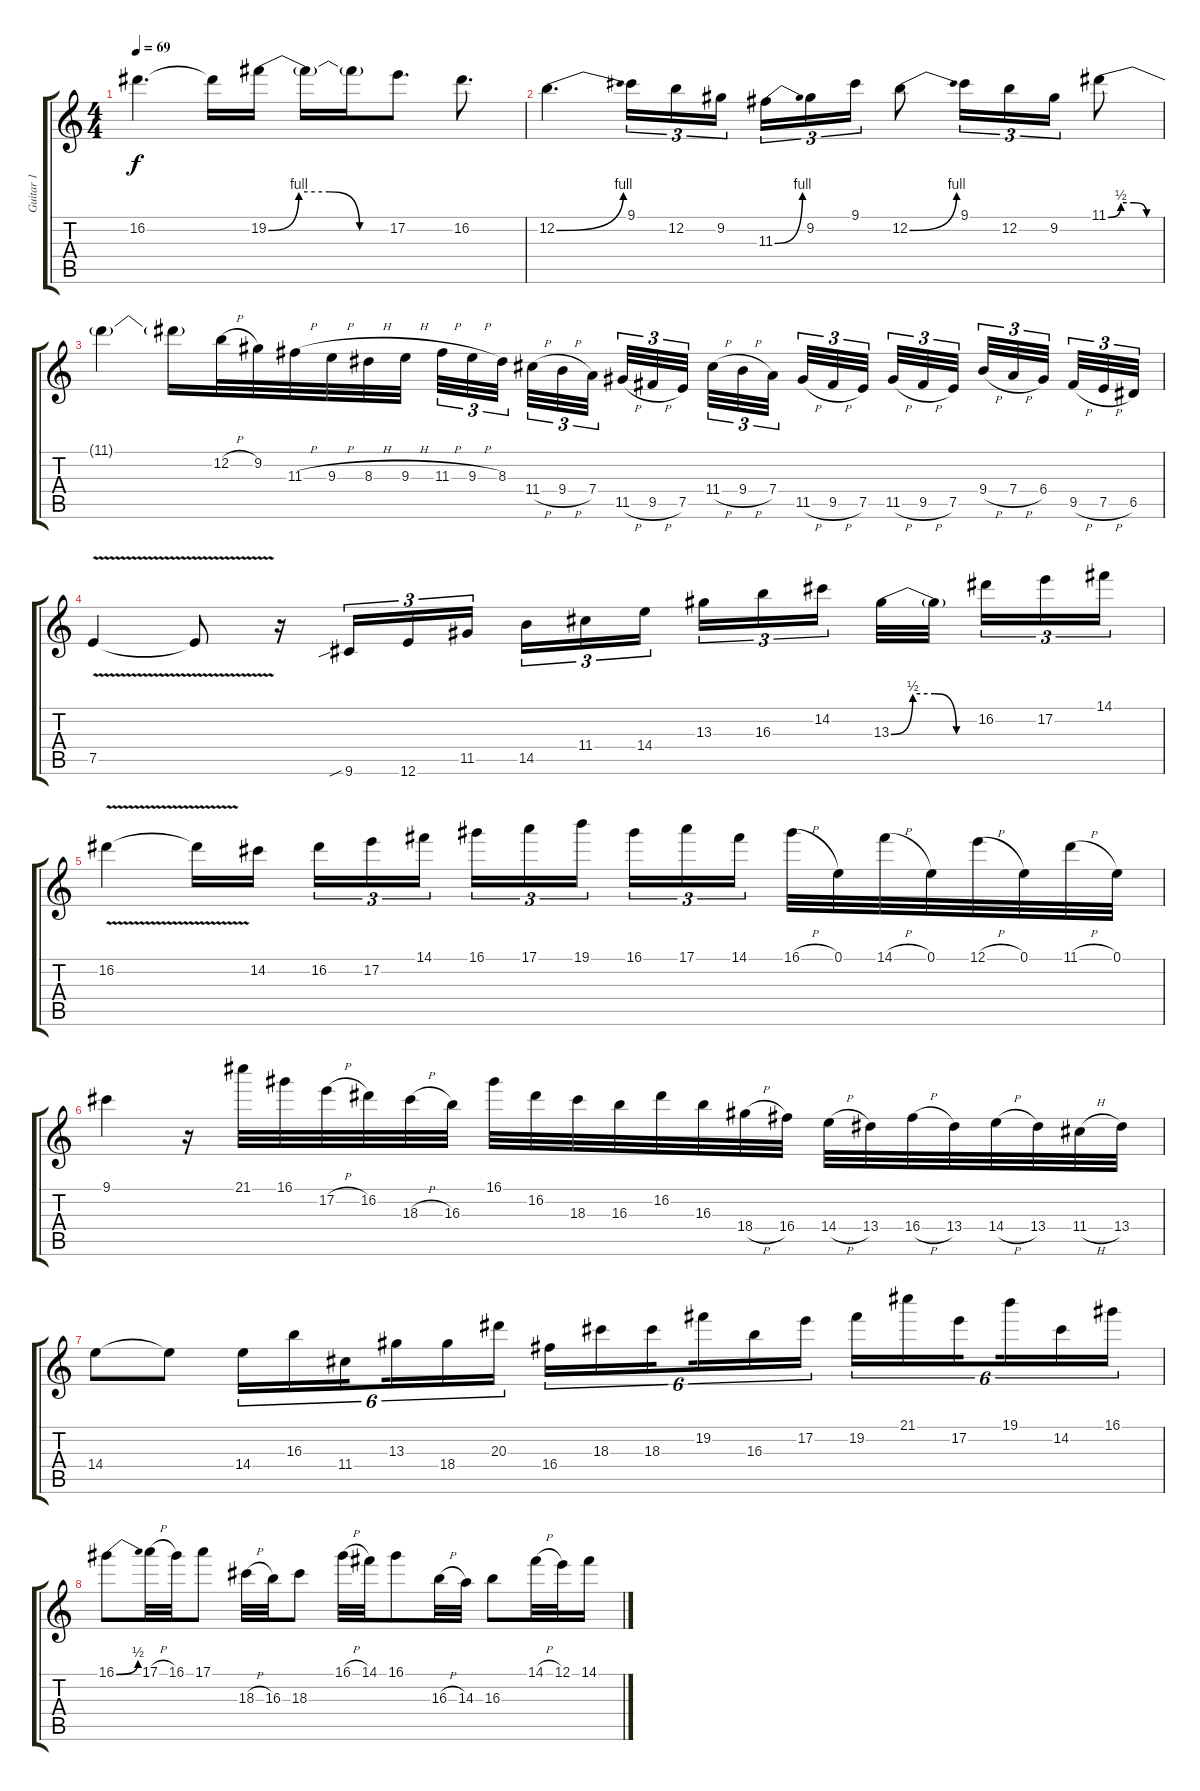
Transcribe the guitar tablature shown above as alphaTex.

\track ("Guitar 1" "Guitar 1") {instrument distortionguitar}
\staff {score tabs}
\tuning (E4 B3 G3 D3 A2 E2) {hide}
\ts (4 4)
\tempo 69
\clef g2
\ks c
16.2.4{d dy f} 16.2{t}.16 19.2{be (custom 0 0 15 4 30 4 45 0 60 0)}.16 19.2{t}.16 19.2{t}.16 17.2.8{d} 16.2.8{d} |
12.2{be (bend 0 0 60 4)}.4{d volume 16} 9.1.16{tu (3 2)} 12.2.16{tu (3 2)} 9.2.16{tu (3 2)} 11.3{be (bend 0 0 60 4)}.16{tu (3 2)} 9.2.16{tu (3 2)} 9.1.16{tu (3 2)} 12.2{be (bend 0 0 60 4)}.8 9.1.16{tu (3 2)} 12.2.16{tu (3 2)} 9.2.16{tu (3 2)} 11.1{be (custom 0 0 15 2 30 2 45 0 60 0)}.8 |
11.1{t}.4 11.1{t}.16 12.2{h}.32 9.2.32 11.3{h}.32 9.3{h}.32 8.3{h}.32 9.3{h}.32 11.3{h}.32{tu (3 2)} 9.3{h}.32{tu (3 2)} 8.3.32{tu (3 2) beam splitsecondary} 11.4{h}.32{tu (3 2)} 9.4{h}.32{tu (3 2)} 7.4.32{tu (3 2) beam splitsecondary} 11.5{h}.32{tu (3 2)} 9.5{h}.32{tu (3 2)} 7.5.32{tu (3 2) beam splitsecondary} 11.4{h}.32{tu (3 2)} 9.4{h}.32{tu (3 2)} 7.4.32{tu (3 2)} 11.5{h}.32{tu (3 2)} 9.5{h}.32{tu (3 2)} 7.5.32{tu (3 2) beam splitsecondary} 11.5{h}.32{tu (3 2)} 9.5{h}.32{tu (3 2)} 7.5.32{tu (3 2) beam splitsecondary} 9.4{h}.32{tu (3 2)} 7.4{h}.32{tu (3 2)} 6.4.32{tu (3 2) beam splitsecondary} 9.5{h}.32{tu (3 2)} 7.5{h}.32{tu (3 2)} 6.5.32{tu (3 2)} |
7.5{v}.4 7.5{t}.8 r.16 9.6{sib}.16{tu (3 2)} 12.6.16{tu (3 2)} 11.5.16{tu (3 2) beam splitsecondary} 14.5.16{tu (3 2)} 11.4.16{tu (3 2)} 14.4.16{tu (3 2) beam splitsecondary} 13.3.16{tu (3 2)} 16.3.16{tu (3 2)} 14.2.16{tu (3 2) beam splitsecondary} 13.3{be (custom 0 0 15 2 30 2 45 0 60 0)}.32 13.3{t}.32{beam splitsecondary} 16.2.16{tu (3 2)} 17.2.16{tu (3 2)} 14.1.16{tu (3 2)} |
16.2{v}.4 16.2{t}.16 14.2.16{beam splitsecondary} 16.2.16{tu (3 2)} 17.2.16{tu (3 2)} 14.1.16{tu (3 2)} 16.1.16{tu (3 2)} 17.1.16{tu (3 2)} 19.1.16{tu (3 2) beam splitsecondary} 16.1.16{tu (3 2)} 17.1.16{tu (3 2)} 14.1.16{tu (3 2)} 16.1{h}.32 0.1.32 14.1{h}.32 0.1.32 12.1{h}.32 0.1.32 11.1{h}.32 0.1.32 |
9.1.4 r.16 21.1.32 16.1.32 17.2{h}.32 16.2.32 18.3{h}.32 16.3.32 16.1.32 16.2.32 18.3.32 16.3.32 16.2.32 16.3.32 18.4{h}.32 16.4.32 14.4{h}.32 13.4.32 16.4{h}.32 13.4.32 14.4{h}.32 13.4.32 11.4{h}.32 13.4.32 |
14.4.8 14.4{t}.8 14.4.16{tu (6 4)} 16.3.16{tu (6 4)} 11.4.16{tu (6 4) beam splitsecondary} 13.3.16{tu (6 4)} 18.4.16{tu (6 4)} 20.3.16{tu (6 4)} 16.4.16{tu (6 4)} 18.3.16{tu (6 4)} 18.3.16{tu (6 4) beam splitsecondary} 19.2.16{tu (6 4)} 16.3.16{tu (6 4)} 17.2.16{tu (6 4)} 19.2.16{tu (6 4)} 21.1.16{tu (6 4)} 17.2.16{tu (6 4) beam splitsecondary} 19.1.16{tu (6 4)} 14.2.16{tu (6 4)} 16.1.16{tu (6 4)} |
16.1{be (bend 0 0 60 2)}.8 17.1{h}.32 16.1.32 17.1.8 18.3{h}.32 16.3.32 18.3.8 16.1{h}.32 14.1.32 16.1.8 16.3{h}.32 14.3.32 16.3.8 14.1{h}.32 12.1.32 14.1.16
